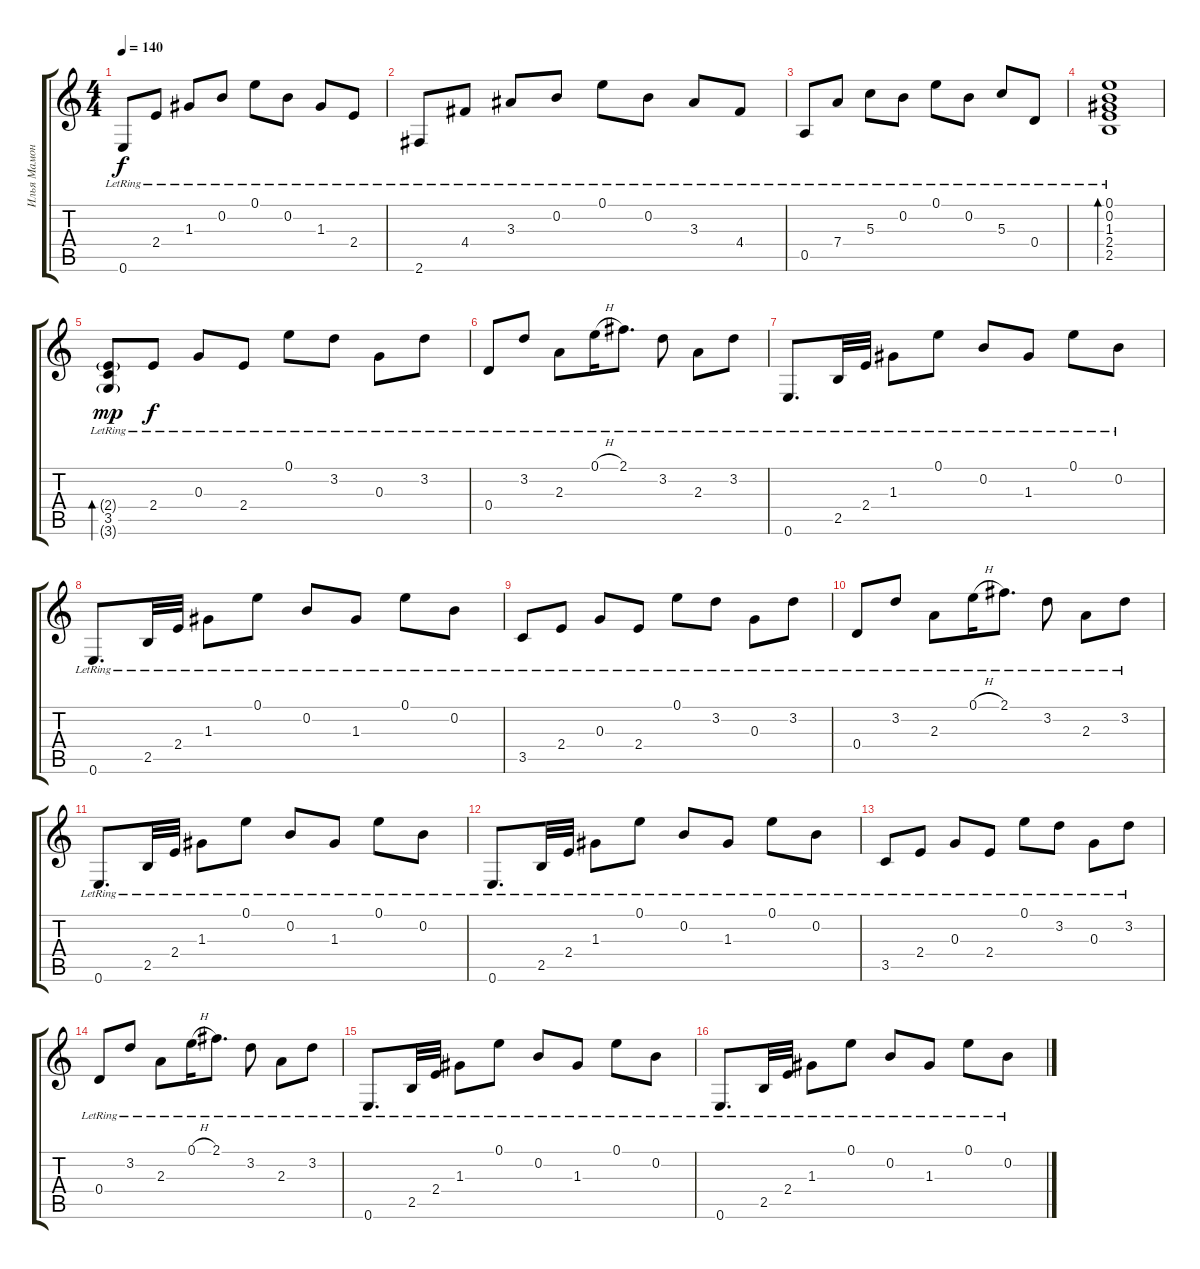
\track ("Илья Мамонтов" "Илья Мамон") {instrument acousticguitarsteel}
\staff {score tabs}
\tuning (E4 B3 G3 D3 A2 E2) {hide}
\ts (4 4)
\tempo 140
\clef g2
\ks c
0.6{lr}.8{dy f} 2.4{lr}.8 1.3{lr}.8 0.2{lr}.8 0.1{lr}.8 0.2{lr}.8 1.3{lr}.8 2.4{lr}.8 |
2.6{lr}.8 4.4{lr}.8 3.3{lr}.8 0.2{lr}.8 0.1{lr}.8 0.2{lr}.8 3.3{lr}.8 4.4{lr}.8 |
0.5{lr}.8 7.4{lr}.8 5.3{lr}.8 0.2{lr}.8 0.1{lr}.8 0.2{lr}.8 5.3{lr}.8 0.4{lr}.8 |
(0.1{lr} 0.2{lr} 1.3{lr} 2.4{lr} 2.5{lr}).1{bd 120} |
(2.4{g} 3.5{lr} 3.6{g}).8{bd 30 dy mp} 2.4{lr}.8{dy f} 0.3{lr}.8 2.4{lr}.8 0.1{lr}.8 3.2{lr}.8 0.3{lr}.8 3.2{lr}.8 |
0.4{lr}.8 3.2{lr}.8 2.3{lr}.8 0.1{h lr}.16 2.1{lr}.8{d} 3.2{lr}.8 2.3{lr}.8 3.2{lr}.8 |
0.6{lr}.8{d} 2.5{lr}.32 2.4{lr}.32 1.3{lr}.8 0.1{lr}.8 0.2{lr}.8 1.3{lr}.8 0.1{lr}.8 0.2{lr}.8 |
0.6{lr}.8{d} 2.5{lr}.32 2.4{lr}.32 1.3{lr}.8 0.1{lr}.8 0.2{lr}.8 1.3{lr}.8 0.1{lr}.8 0.2{lr}.8 |
3.5{lr}.8 2.4{lr}.8 0.3{lr}.8 2.4{lr}.8 0.1{lr}.8 3.2{lr}.8 0.3{lr}.8 3.2{lr}.8 |
0.4{lr}.8 3.2{lr}.8 2.3{lr}.8 0.1{h lr}.16 2.1{lr}.8{d} 3.2{lr}.8 2.3{lr}.8 3.2{lr}.8 |
0.6{lr}.8{d} 2.5{lr}.32 2.4{lr}.32 1.3{lr}.8 0.1{lr}.8 0.2{lr}.8 1.3{lr}.8 0.1{lr}.8 0.2{lr}.8 |
0.6{lr}.8{d} 2.5{lr}.32 2.4{lr}.32 1.3{lr}.8 0.1{lr}.8 0.2{lr}.8 1.3{lr}.8 0.1{lr}.8 0.2{lr}.8 |
3.5{lr}.8 2.4{lr}.8 0.3{lr}.8 2.4{lr}.8 0.1{lr}.8 3.2{lr}.8 0.3{lr}.8 3.2{lr}.8 |
0.4{lr}.8 3.2{lr}.8 2.3{lr}.8 0.1{h lr}.16 2.1{lr}.8{d} 3.2{lr}.8 2.3{lr}.8 3.2{lr}.8 |
0.6{lr}.8{d} 2.5{lr}.32 2.4{lr}.32 1.3{lr}.8 0.1{lr}.8 0.2{lr}.8 1.3{lr}.8 0.1{lr}.8 0.2{lr}.8 |
0.6{lr}.8{d} 2.5{lr}.32 2.4{lr}.32 1.3{lr}.8 0.1{lr}.8 0.2{lr}.8 1.3{lr}.8 0.1{lr}.8 0.2{lr}.8
